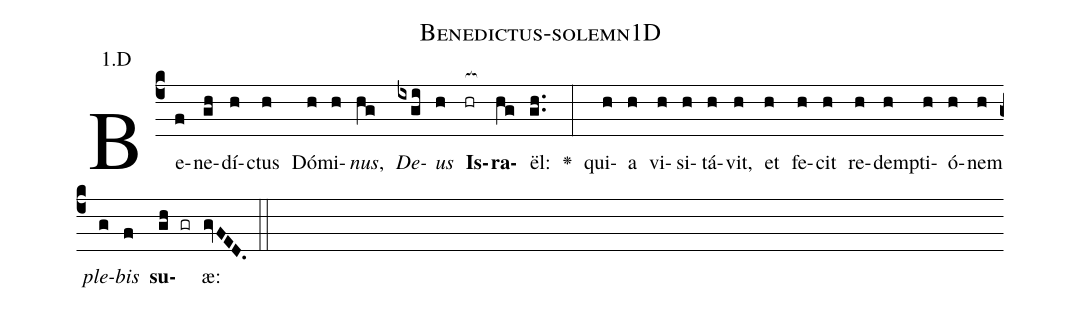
name: Benedictus-solemn1D;
annotation: 1.D;
%%
(c4)Be(f)ne(gh)dí(h)ctus(h) Dó(h)mi(h)<i>nus</i>,(hg) <i>De</i>(ixgi)<i>us</i>(h) <b>Is</b>(hr[ocb:1{])<b>ra</b>(hg[ocb:0}])ël:(gh..) <v>\greheightstar</v>(:) qui(h)a(h) vi(h)si(h)tá(h)vit,(h) et(h) fe(h)cit(h) re(h)dem(h)pti(h)ó(h)nem(h) <i>ple</i>(g)<i>bis</i>(f) <b>su</b>(gh gr)æ:(gvFED.) (::)


%E(h) u(h) o(g) u(f) a(gh) e.(gvFED.) (::)
